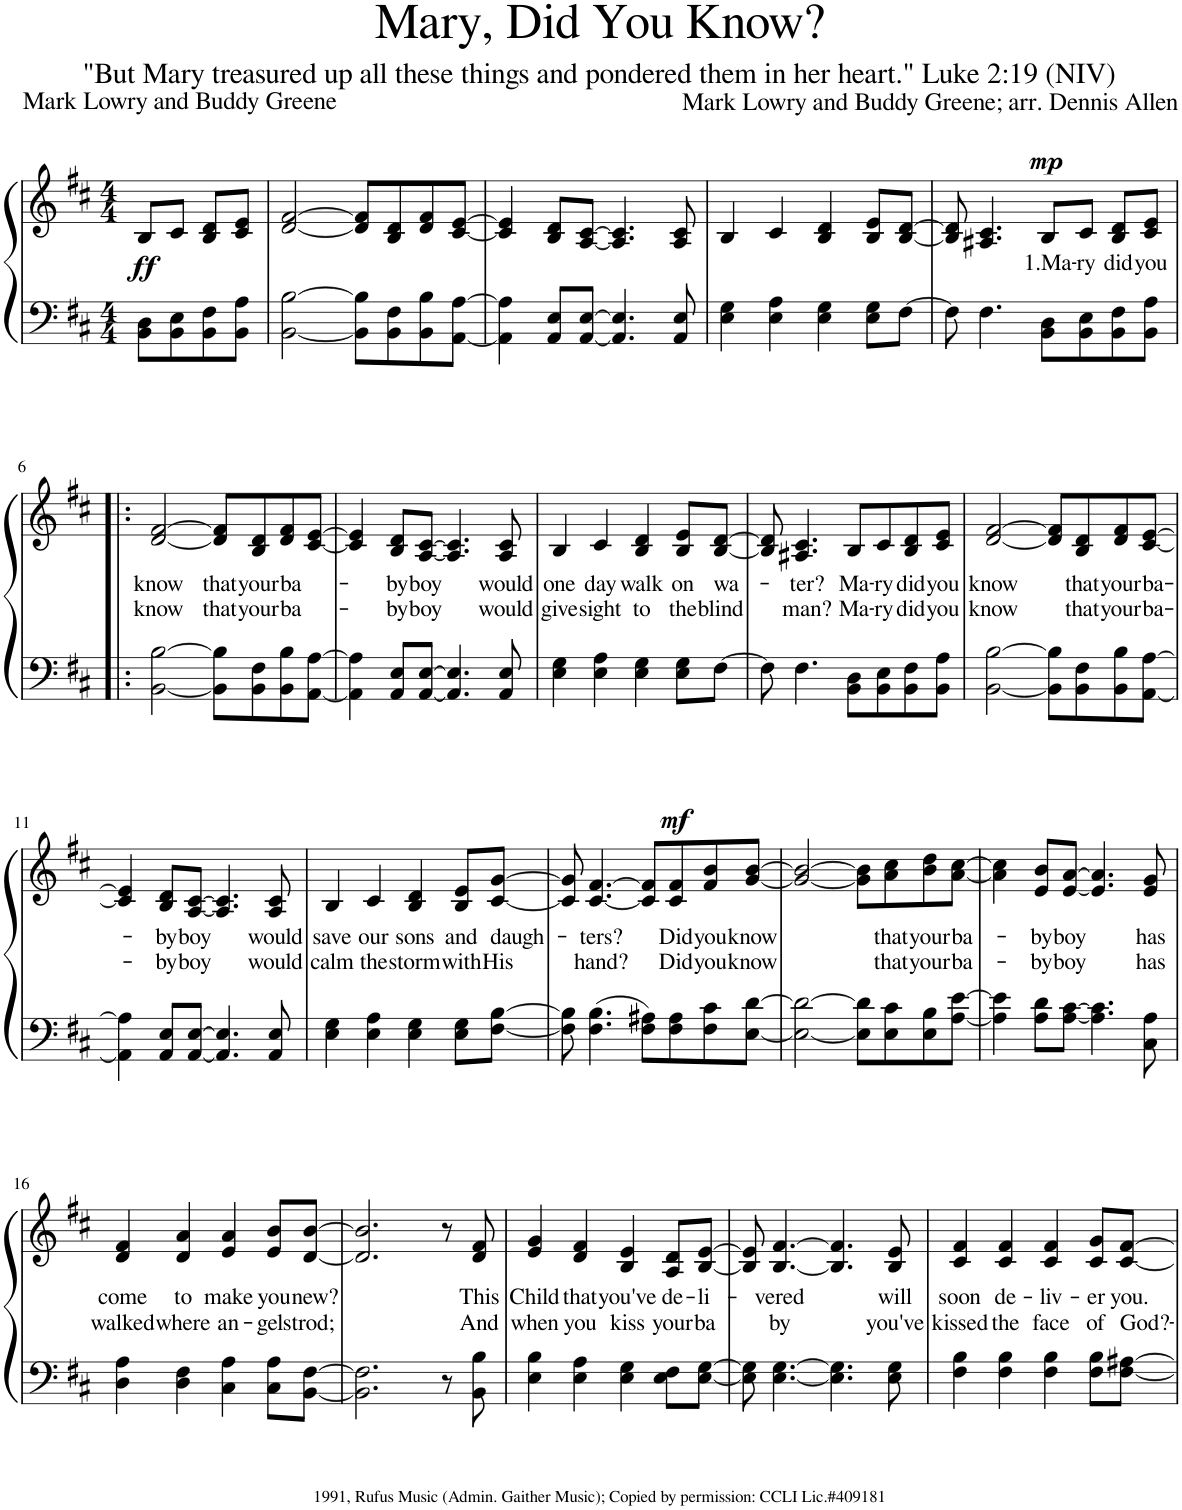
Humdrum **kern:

**kern	**kern	**text	**text	**dynam
*part1	*part1	*part1	*part1	*part1
*staff2	*staff1	*staff1	*staff1	*staff1/2
*I"Piano	*	*	*	*
*I'Pno.	*	*	*	*
*clefF4	*clefG2	*	*	*
*k[f#c#]	*k[f#c#]	*	*	*
*M4/4	*M4/4	*	*	*
=1	=1	=1	=1	=1
!	!	!	!	!LO:DY:b
8BB\ 8D\L	8B/L	.	.	ff
8BB\ 8E\	8c#/J	.	.	.
8BB\ 8F#\	8B/ 8d/L	.	.	.
8BB\ 8A\J	8c#/ 8e/J	.	.	.
=2	=2	=2	=2	=2
[2BB\ [2B\	[2d/ [2f#/	.	.	.
8BB\] 8B\]L	8d/] 8f#/]L	.	.	.
8BB\ 8F#\	8B/ 8d/	.	.	.
8BB\ 8B\	8d/ 8f#/	.	.	.
[8AA\ [8A\J	[8c#/ [8e/J	.	.	.
=3	=3	=3	=3	=3
4AA\] 4A\]	4c#/] 4e/]	.	.	.
8AA/ 8E/L	8B/ 8d/L	.	.	.
[8AA/ [8E/J	[8A/ [8c#/J	.	.	.
4.AA/] 4.E/]	4.A/] 4.c#/]	.	.	.
8AA/ 8E/	8A/ 8c#/	.	.	.
=4	=4	=4	=4	=4
4E\ 4G\	4B/	.	.	.
4E\ 4A\	4c#/	.	.	.
4E\ 4G\	4B/ 4d/	.	.	.
8E\ 8G\L	8B/ 8e/L	.	.	.
[8F#\J	[8B/ [8d/J	.	.	.
=5	=5	=5	=5	=5
8F#\]	8B/] 8d/]	.	.	.
4.F#\	4.A#X/ 4.c#/	.	.	.
!	!	!LO:LY:b	!	!LO:DY:a
8BB\ 8D\L	8B/L	1.Ma-	.	mp
!	!	!LO:LY:b	!	!
8BB\ 8E\	8c#/J	-ry	.	.
!	!	!LO:LY:b	!	!
8BB\ 8F#\	8B/ 8d/L	did	.	.
!	!	!LO:LY:b	!	!
8BB\ 8A\J	8c#/ 8e/J	you	.	.
!!LO:LB:g=z
=6!|:	=6!|:	=6!|:	=6!|:	=6!|:
!	!	!LO:LY:b	!LO:LY:b	!
[2BB\ [2B\	[2d/ [2f#/	know	know	.
!	!	!LO:LY:b	!LO:LY:b	!
8BB\] 8B\]L	8d/] 8f#/]L	that	that	.
!	!	!LO:LY:b	!LO:LY:b	!
8BB\ 8F#\	8B/ 8d/	your	your	.
!	!	!LO:LY:b	!LO:LY:b	!
8BB\ 8B\	8d/ 8f#/	ba-	ba-	.
[8AA\ [8A\J	[8c#/ [8e/J	.	.	.
=7	=7	=7	=7	=7
4AA\] 4A\]	4c#/] 4e/]	.	.	.
!	!	!LO:LY:b	!LO:LY:b	!
8AA/ 8E/L	8B/ 8d/L	-by	-by	.
!	!	!LO:LY:b	!LO:LY:b	!
[8AA/ [8E/J	[8A/ [8c#/J	boy	boy	.
4.AA/] 4.E/]	4.A/] 4.c#/]	.	.	.
!	!	!LO:LY:b	!LO:LY:b	!
8AA/ 8E/	8A/ 8c#/	would	would	.
=8	=8	=8	=8	=8
!	!	!LO:LY:b	!LO:LY:b	!
4E\ 4G\	4B/	one	give	.
!	!	!LO:LY:b	!LO:LY:b	!
4E\ 4A\	4c#/	day	sight	.
!	!	!LO:LY:b	!LO:LY:b	!
4E\ 4G\	4B/ 4d/	walk	to	.
!	!	!LO:LY:b	!LO:LY:b	!
8E\ 8G\L	8B/ 8e/L	on	the	.
!	!	!LO:LY:b	!LO:LY:b	!
[8F#\J	[8B/ [8d/J	wa-	blind	.
=9	=9	=9	=9	=9
8F#\]	8B/] 8d/]	.	.	.
!	!	!LO:LY:b	!LO:LY:b	!
4.F#\	4.A#X/ 4.c#/	-ter?	man?	.
!	!	!LO:LY:b	!LO:LY:b	!
8BB\ 8D\L	8B/L	Ma-	Ma-	.
!	!	!LO:LY:b	!LO:LY:b	!
8BB\ 8E\	8c#/	-ry	-ry	.
!	!	!LO:LY:b	!LO:LY:b	!
8BB\ 8F#\	8B/ 8d/	did	did	.
!	!	!LO:LY:b	!LO:LY:b	!
8BB\ 8A\J	8c#/ 8e/J	you	you	.
=10	=10	=10	=10	=10
!	!	!LO:LY:b	!LO:LY:b	!
[2BB\ [2B\	[2d/ [2f#/	know	know	.
8BB\] 8B\]L	8d/] 8f#/]L	.	.	.
!	!	!LO:LY:b	!LO:LY:b	!
8BB\ 8F#\	8B/ 8d/	that	that	.
!	!	!LO:LY:b	!LO:LY:b	!
8BB\ 8B\	8d/ 8f#/	your	your	.
!	!	!LO:LY:b	!LO:LY:b	!
[8AA\ [8A\J	[8c#/ [8e/J	ba-	ba-	.
!!LO:LB:g=z
=11	=11	=11	=11	=11
4AA\] 4A\]	4c#/] 4e/]	.	.	.
!	!	!LO:LY:b	!LO:LY:b	!
8AA/ 8E/L	8B/ 8d/L	-by	by	.
!	!	!LO:LY:b	!LO:LY:b	!
[8AA/ [8E/J	[8A/ [8c#/J	boy	boy	.
4.AA/] 4.E/]	4.A/] 4.c#/]	.	.	.
!	!	!LO:LY:b	!LO:LY:b	!
8AA/ 8E/	8A/ 8c#/	would	would	.
=12	=12	=12	=12	=12
!	!	!LO:LY:b	!LO:LY:b	!
4E\ 4G\	4B/	save	calm	.
!	!	!LO:LY:b	!LO:LY:b	!
4E\ 4A\	4c#/	our	the	.
!	!	!LO:LY:b	!LO:LY:b	!
4E\ 4G\	4B/ 4d/	sons	storm	.
!	!	!LO:LY:b	!LO:LY:b	!
8E\ 8G\L	8B/ 8e/L	and	with	.
!	!	!LO:LY:b	!LO:LY:b	!
[8F#\ [8B\J	[8c#/ [8g/J	daugh-	His	.
=13	=13	=13	=13	=13
8F#\] 8B\]	8c#/] 8g/]	.	.	.
!	!	!LO:LY:b	!LO:LY:b	!
4.F#\ 4.B\	[4.c#/ [4.f#/	-ters?	hand?	.
8F#\ 8A#X\L	8c#/] 8f#/]L	.	.	.
!	!	!LO:LY:b	!LO:LY:b	!LO:DY:a
8F#\ 8A#\	8c#/ 8f#/	Did	Did	mf
!	!	!LO:LY:b	!LO:LY:b	!
8F#\ 8c#\	8f#/ 8b/	you	you	.
!	!	!LO:LY:b	!LO:LY:b	!
[8E\ [8d\J	[8g/ [8b/J	know	know	.
=14	=14	=14	=14	=14
2E\_ 2d\_	2g/_ 2b/_	.	.	.
8E\] 8d\]L	8g\] 8b\]L	.	.	.
!	!	!LO:LY:b	!LO:LY:b	!
8E\ 8c#\	8a\ 8cc#\	that	that	.
!	!	!LO:LY:b	!LO:LY:b	!
8E\ 8B\	8b\ 8dd\	your	your	.
!	!	!LO:LY:b	!LO:LY:b	!
[8A\ [8e\J	[8a\ [8cc#\J	ba-	ba-	.
=15	=15	=15	=15	=15
4A\] 4e\]	4a\] 4cc#\]	.	.	.
!	!	!LO:LY:b	!LO:LY:b	!
8A\ 8d\L	8e/ 8b/L	-by	-by	.
!	!	!LO:LY:b	!LO:LY:b	!
[8A\ [8c#\J	[8e/ [8a/J	boy	boy	.
4.A\] 4.c#\]	4.e/] 4.a/]	.	.	.
!	!	!LO:LY:b	!LO:LY:b	!
8C#\ 8A\	8e/ 8g/	has	has	.
!!LO:LB:g=z
=16	=16	=16	=16	=16
!	!	!LO:LY:b	!LO:LY:b	!
4D\ 4A\	4d/ 4f#/	come	walked	.
!	!	!LO:LY:b	!LO:LY:b	!
4D\ 4F#\	4d/ 4a/	to	where	.
!	!	!LO:LY:b	!LO:LY:b	!
4C#\ 4A\	4e/ 4a/	make	an-	.
!	!	!LO:LY:b	!LO:LY:b	!
8C#\ 8A\L	8e/ 8b/L	you	-gels	.
!	!	!LO:LY:b	!LO:LY:b	!
[8BB\ [8F#\J	[8d/ [8b/J	new?	trod;	.
=17	=17	=17	=17	=17
2.BB\] 2.F#\]	2.d/] 2.b/]	.	.	.
8r	8r	.	.	.
!	!	!LO:LY:b	!LO:LY:b	!
8BB\ 8B\	8d/ 8f#/	This	And	.
=18	=18	=18	=18	=18
!	!	!LO:LY:b	!LO:LY:b	!
4E\ 4B\	4e/ 4g/	Child	when	.
!	!	!LO:LY:b	!LO:LY:b	!
4E\ 4A\	4d/ 4f#/	that	you	.
!	!	!LO:LY:b	!LO:LY:b	!
4E\ 4G\	4B/ 4e/	you've	kiss	.
!	!	!LO:LY:b	!LO:LY:b	!
8E\ 8F#\L	8A/ 8d/L	de-	your	.
!	!	!LO:LY:b	!LO:LY:b	!
[8E\ [8G\J	[8B/ [8e/J	-li-	ba	.
=19	=19	=19	=19	=19
8E\] 8G\]	8B/] 8e/]	.	.	.
!	!	!LO:LY:b	!LO:LY:b	!
[4.E\ [4.G\	[4.B/ [4.f#/	-vered	by	.
4.E\] 4.G\]	4.B/] 4.f#/]	.	.	.
!	!	!LO:LY:b	!LO:LY:b	!
8E\ 8G\	8B/ 8e/	will	you've	.
=20	=20	=20	=20	=20
!	!	!LO:LY:b	!LO:LY:b	!
4F#\ 4B\	4c#/ 4f#/	soon	kissed	.
!	!	!LO:LY:b	!LO:LY:b	!
4F#\ 4B\	4c#/ 4f#/	de-	the	.
!	!	!LO:LY:b	!LO:LY:b	!
4F#\ 4B\	4c#/ 4f#/	-liv-	face	.
!	!	!LO:LY:b	!LO:LY:b	!
8F#\ 8B\L	8c#/ 8g/L	-er	of	.
!	!	!LO:LY:b	!LO:LY:b	!
[8F#\ [8A#X\J	[8c#/ [8f#/J	you.	God?-	.
=	=	=	=	=
*-	*-	*-	*-	*-
